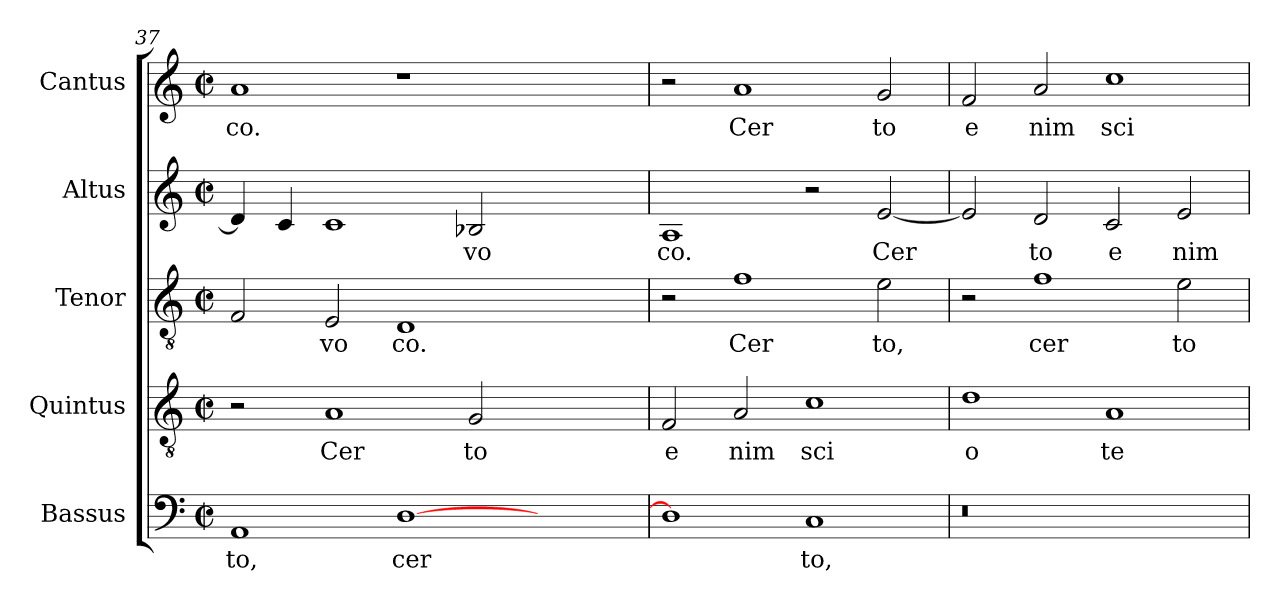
**kern	**text	**kern	**text	**kern	**text	**kern	**text	**kern	**text
*part5	*part5	*part4	*part4	*part3	*part3	*part2	*part2	*part1	*part1
*staff5	*staff5	*staff4	*staff4	*staff3	*staff3	*staff2	*staff2	*staff1	*staff1
*I"Bassus	*	*I"Quintus	*	*I"Tenor	*	*I"Altus	*	*I"Cantus	*
*clefF4	*	*clefGv2	*	*clefGv2	*	*clefG2	*	*clefG2	*
*M2/2	*	*M2/2	*	*M2/2	*	*M2/2	*	*M2/2	*
*met(c|)	*	*met(c|)	*	*met(c|)	*	*met(c|)	*	*met(c|)	*
=37	=37	=37	=37	=37	=37	=37	=37	=37	=37
!	!LO:LY:b:cj	!	!	!	!	!	!	!	!LO:LY:b:cj
1AA	to,	2r	.	2F/	.	4d/]	.	1a	co.
.	.	.	.	.	.	4c/	.	.	.
!	!	!	!LO:LY:b:cj	!	!LO:LY:b:cj	!	!	!	!
.	.	1A	Cer	2E/	vo	1c	.	.	.
!	!LO:LY:b:cj	!	!	!	!LO:LY:b:cj	!	!	!LO:N:vis=1	!
[>1D	cer	.	.	1D	co.	.	.	0r	.
!	!	!	!LO:LY:b:cj	!	!	!	!LO:LY:b:cj	!	!
.	.	2G/	to	.	.	2B-X/	vo	.	.
1ryy	.	1ryy	.	1ryy	.	1ryy	.	.	.
=38	=38	=38	=38	=38	=38	=38	=38	=38	=38
!	!	!	!LO:LY:b:cj	!	!	!	!LO:LY:b:cj	!	!
1D]	.	2F/	e	2r	.	1A	co.	2r	.
!	!	!	!LO:LY:b:cj	!	!LO:LY:b:cj	!	!	!	!LO:LY:b:cj
.	.	2A/	nim	1f	Cer	.	.	1a	Cer
!	!LO:LY:b:cj	!	!LO:LY:b:cj	!	!	!	!	!	!
1C	to,	1c	sci	.	.	2r	.	.	.
!	!	!	!	!	!LO:LY:b:cj	!	!LO:LY:b	!	!LO:LY:b:cj
.	.	.	.	2e\	to,	[<2e/	Cer	2g/	to
=39	=39	=39	=39	=39	=39	=39	=39	=39	=39
!	!	!	!LO:LY:b:cj	!	!	!	!	!	!LO:LY:b:cj
0r	.	1d	o	2r	.	2e/]	.	2f/	e
!	!	!	!	!	!LO:LY:b:cj	!	!LO:LY:b:cj	!	!LO:LY:b:cj
.	.	.	.	1f	cer	2d/	to	2a/	nim
!	!	!	!LO:LY:b:cj	!	!	!	!LO:LY:b:cj	!	!LO:LY:b:cj
.	.	1A	te	.	.	2c/	e	1cc	sci
!	!	!	!	!	!LO:LY:b:cj	!	!LO:LY:b:cj	!	!
.	.	.	.	2e\	to	2e/	nim	.	.
=	=	=	=	=	=	=	=	=	=
*-	*-	*-	*-	*-	*-	*-	*-	*-	*-
